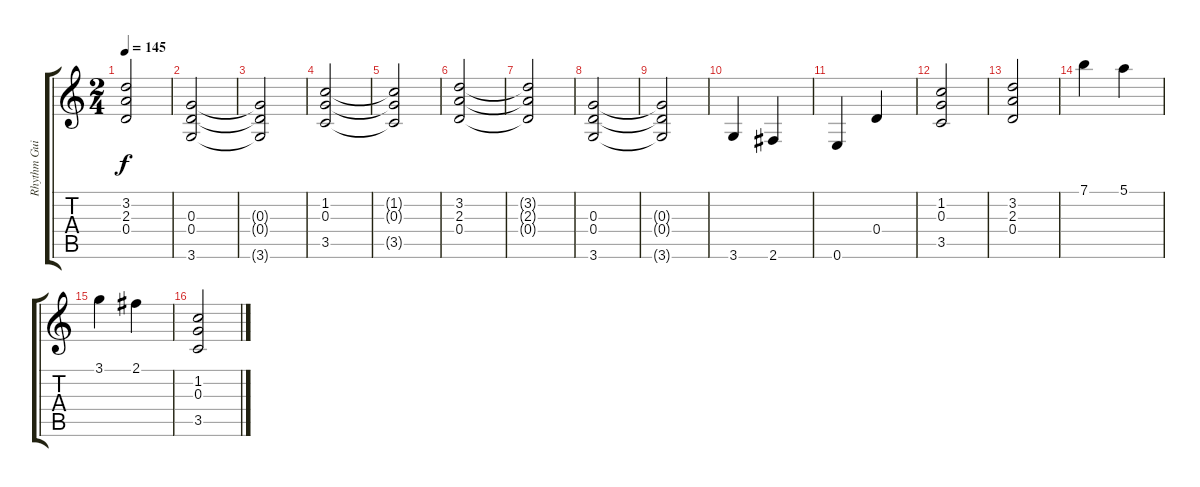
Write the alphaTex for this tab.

\track ("Rhythm Guitar" "Rhythm Gui") {instrument distortionguitar}
\staff {score tabs}
\tuning (E4 B3 G3 D3 A2 E2) {hide}
\ts (2 4)
\tempo 145
\clef g2
\ks c
(3.2{t} 2.3{t} 0.4{t}).2{dy f} |
(0.3 0.4 3.6).2 |
(0.3{t} 0.4{t} 3.6{t}).2 |
(1.2 0.3 3.5).2 |
(1.2{t} 0.3{t} 3.5{t}).2 |
(3.2 2.3 0.4).2 |
(3.2{t} 2.3{t} 0.4{t}).2 |
(0.3 0.4 3.6).2 |
(0.3{t} 0.4{t} 3.6{t}).2 |
3.6.4 2.6.4 |
0.6.4 0.4.4 |
(1.2 0.3 3.5).2 |
(3.2 2.3 0.4).2 |
7.1.4 5.1.4 |
3.1.4 2.1.4 |
(1.2 0.3 3.5).2
